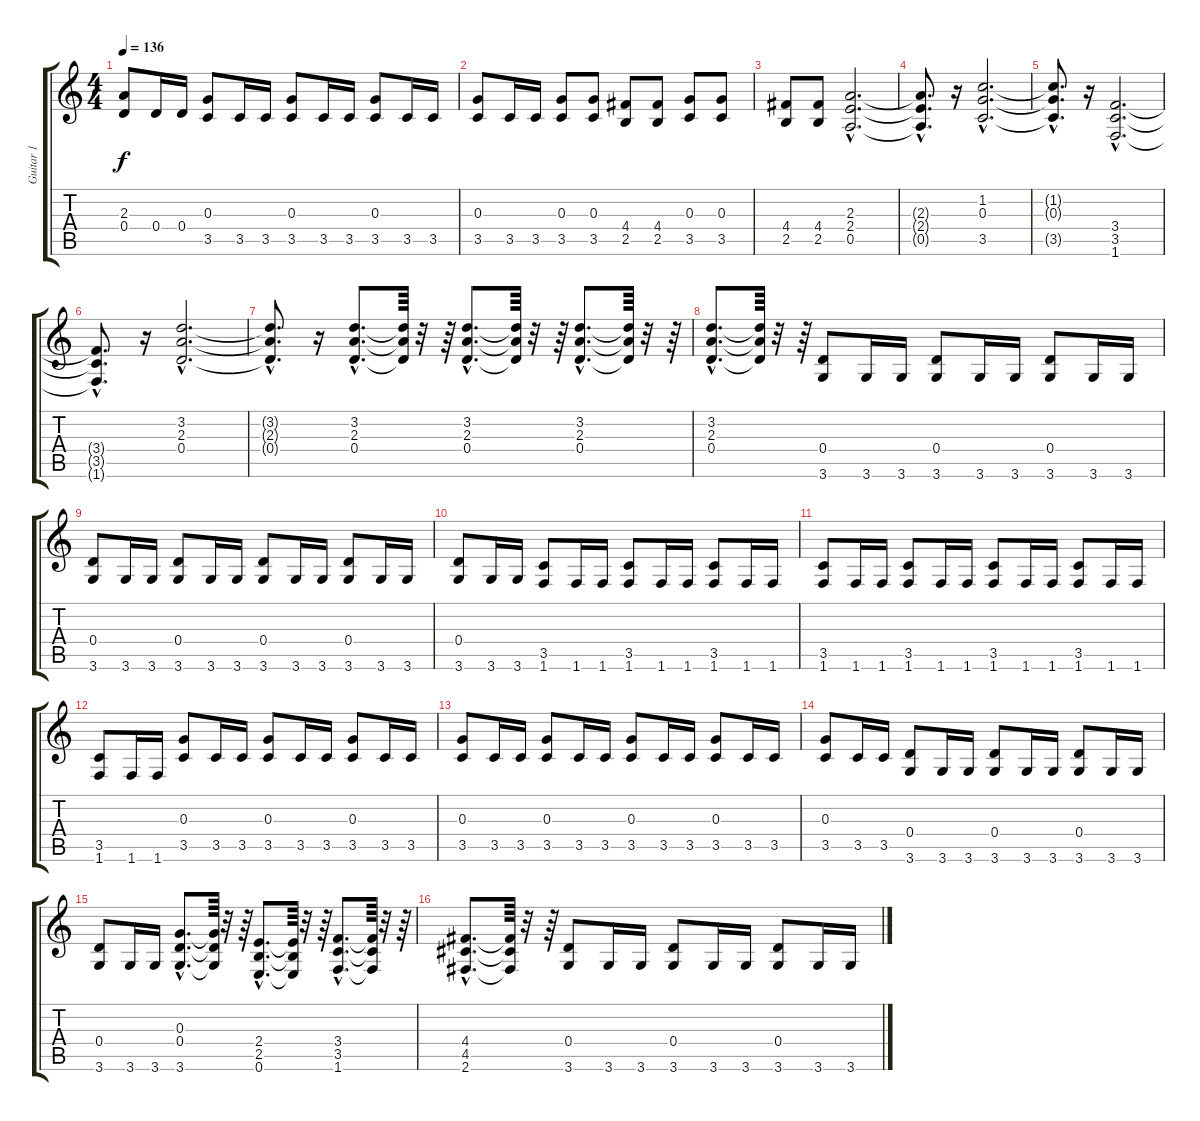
\track ("Guitar 1" "Guitar 1") {instrument distortionguitar}
\staff {score tabs}
\tuning (E4 B3 G3 D3 A2 E2) {hide}
\ts (4 4)
\tempo 136
\clef g2
\ks c
(2.3 0.4).8{dy f} 0.4.16 0.4.16 (0.3 3.5).8 3.5.16 3.5.16 (0.3 3.5).8 3.5.16 3.5.16 (0.3 3.5).8 3.5.16 3.5.16 |
(0.3 3.5).8 3.5.16 3.5.16 (0.3 3.5).8 (0.3 3.5).8 (4.4 2.5).8 (4.4 2.5).8 (0.3 3.5).8 (0.3 3.5).8 |
(4.4 2.5).8 (4.4 2.5).8 (2.3{hac} 2.4{hac} 0.5{hac}).2{d} |
(2.3{hac t} 2.4{hac t} 0.5{hac t}).8{d} r.16 (1.2{hac} 0.3{hac} 3.5{hac}).2{d} |
(1.2{hac t} 0.3{hac t} 3.5{hac t}).8{d} r.16 (3.4{hac} 3.5{hac} 1.6{hac}).2{d} |
(3.4{hac t} 3.5{hac t} 1.6{hac t}).8{d} r.16 (3.2{hac} 2.3{hac} 0.4{hac}).2{d} |
(3.2{hac t} 2.3{hac t} 0.4{hac t}).8{d} r.16 (3.2{hac} 2.3{hac} 0.4{hac}).8{d} (3.2{t} 2.3{t} 0.4{t}).64 r.32 r.64 (3.2{hac} 2.3{hac} 0.4{hac}).8{d} (3.2{t} 2.3{t} 0.4{t}).64 r.32 r.64 (3.2{hac} 2.3{hac} 0.4{hac}).8{d} (3.2{t} 2.3{t} 0.4{t}).64 r.32 r.64 |
(3.2{hac} 2.3{hac} 0.4{hac}).8{d} (3.2{t} 2.3{t} 0.4{t}).64 r.32 r.64 (0.4 3.6).8 3.6.16 3.6.16 (0.4 3.6).8 3.6.16 3.6.16 (0.4 3.6).8 3.6.16 3.6.16 |
(0.4 3.6).8 3.6.16 3.6.16 (0.4 3.6).8 3.6.16 3.6.16 (0.4 3.6).8 3.6.16 3.6.16 (0.4 3.6).8 3.6.16 3.6.16 |
(0.4 3.6).8 3.6.16 3.6.16 (3.5 1.6).8 1.6.16 1.6.16 (3.5 1.6).8 1.6.16 1.6.16 (3.5 1.6).8 1.6.16 1.6.16 |
(3.5 1.6).8 1.6.16 1.6.16 (3.5 1.6).8 1.6.16 1.6.16 (3.5 1.6).8 1.6.16 1.6.16 (3.5 1.6).8 1.6.16 1.6.16 |
(3.5 1.6).8 1.6.16 1.6.16 (0.3 3.5).8 3.5.16 3.5.16 (0.3 3.5).8 3.5.16 3.5.16 (0.3 3.5).8 3.5.16 3.5.16 |
(0.3 3.5).8 3.5.16 3.5.16 (0.3 3.5).8 3.5.16 3.5.16 (0.3 3.5).8 3.5.16 3.5.16 (0.3 3.5).8 3.5.16 3.5.16 |
(0.3 3.5).8 3.5.16 3.5.16 (0.4 3.6).8 3.6.16 3.6.16 (0.4 3.6).8 3.6.16 3.6.16 (0.4 3.6).8 3.6.16 3.6.16 |
(0.4 3.6).8 3.6.16 3.6.16 (0.3{hac} 0.4{hac} 3.6{hac}).8{d} (0.3{t} 0.4{t} 3.6{t}).64 r.32 r.64 (2.4{hac} 2.5{hac} 0.6{hac}).8{d} (2.4{t} 2.5{t} 0.6{t}).64 r.32 r.64 (3.4{hac} 3.5{hac} 1.6{hac}).8{d} (3.4{t} 3.5{t} 1.6{t}).64 r.32 r.64 |
(4.4{hac} 4.5{hac} 2.6{hac}).8{d} (4.4{t} 4.5{t} 2.6{t}).64 r.32 r.64 (0.4 3.6).8 3.6.16 3.6.16 (0.4 3.6).8 3.6.16 3.6.16 (0.4 3.6).8 3.6.16 3.6.16
